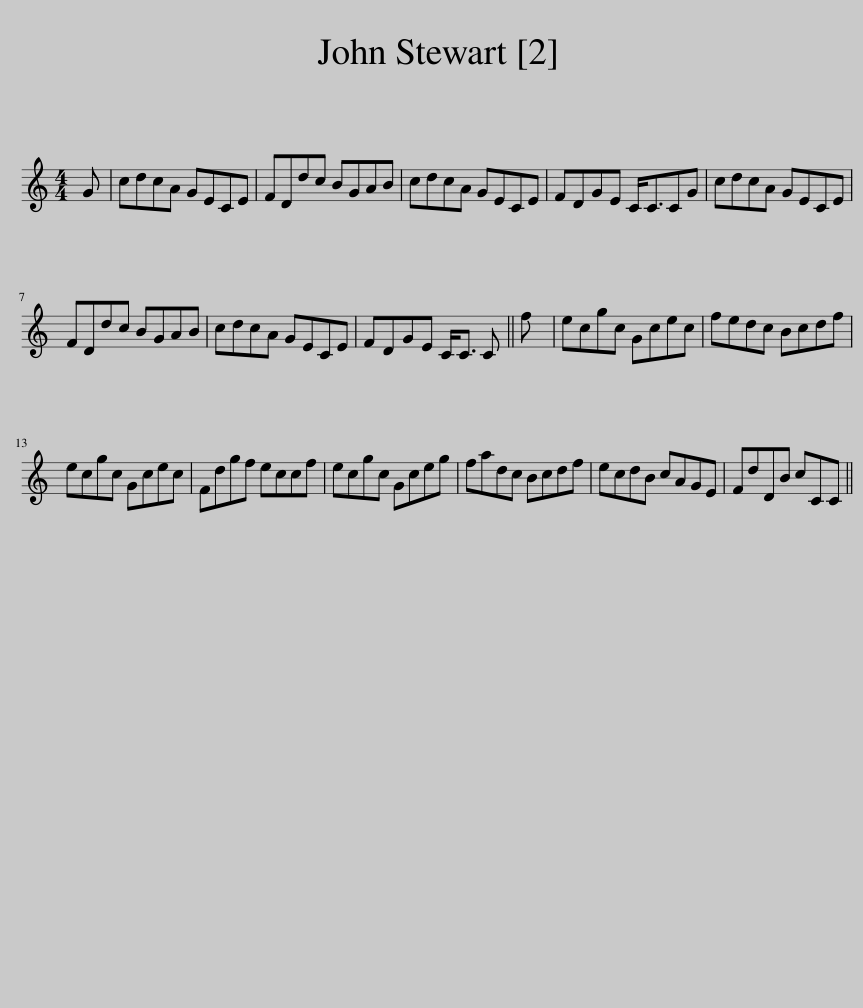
X:1
L:1/8
M:4/4
I:linebreak $
K:C
V:1 treble
V:1
 G | cdcA GECE | FDdc BGAB | cdcA GECE | FDGE C<CCG | %5
 cdcA GECE |$ FDdc BGAB | cdcA GECE | FDGE C<C C || f | %10
 ecgc Gcec | fedc Bcdf |$ ecgc Gcec | Fdgf eccf | ecgc Gceg | %15
 fadc Bcdf | ecdB cAGE | FdDB cCC || %18
